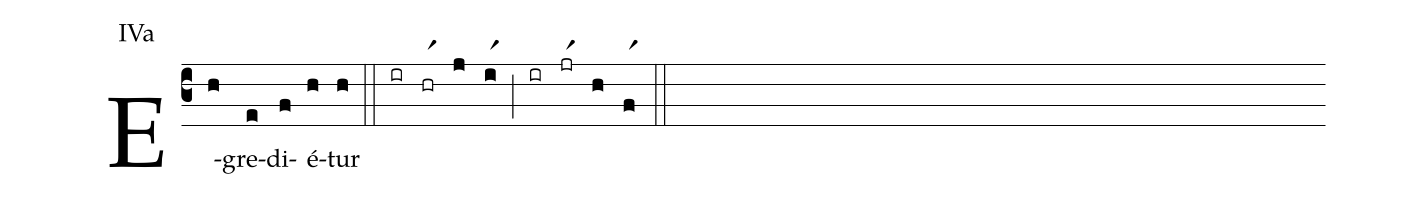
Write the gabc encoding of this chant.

annotation: IVa;
%%
(c3) E(h)gre(e)di(f)é(h)tur(h) (::) (ir)(hrr1)(j)(ir1)(;)(ir)(jrr1)(h)(fr1)(::)
